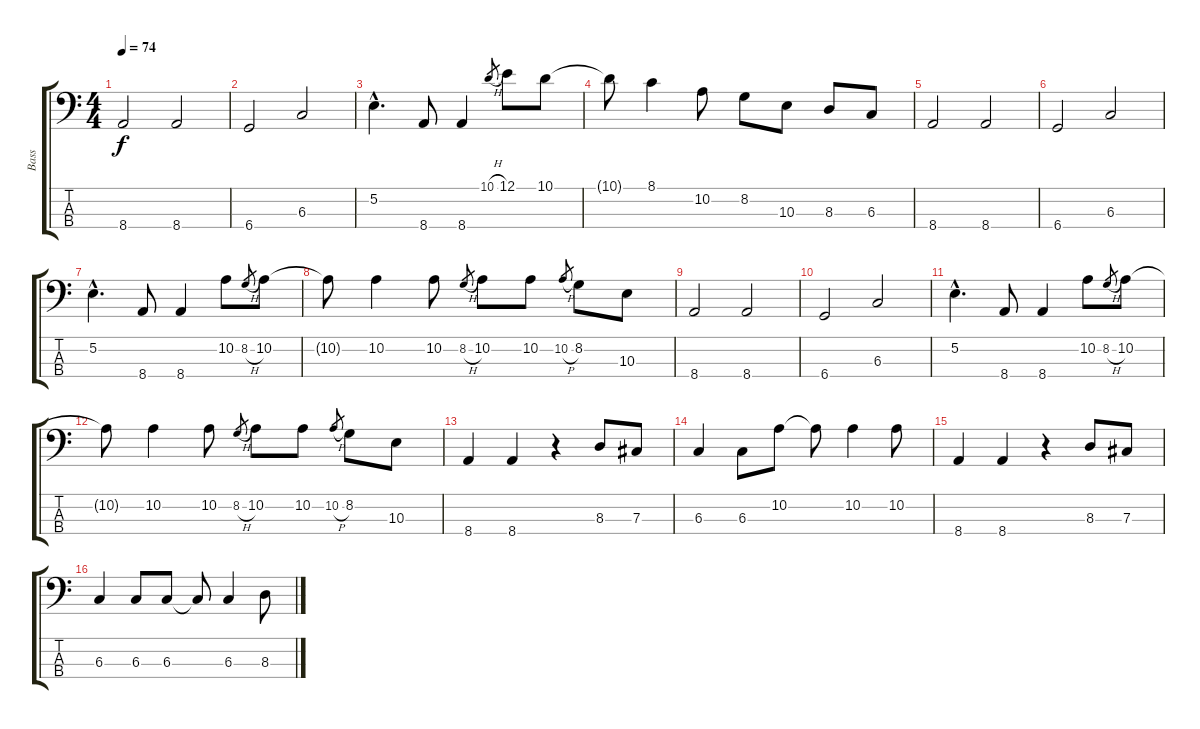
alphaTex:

\track ("Bass" "Bass") {instrument electricbassfinger}
\staff {score tabs}
\tuning (E2 B1 Gb1 Db1) {hide}
\ts (4 4)
\tempo 74
\clef f4
\ks c
8.4.2{dy f} 8.4.2 |
6.4.2 6.3.2 |
5.2{hac}.4{d} 8.4.8 8.4.4 10.1{h}.8{gr} 12.1.8 10.1.8 |
10.1{t}.8 8.1.4 10.2.8 8.2.8 10.3.8 8.3.8 6.3.8 |
8.4.2 8.4.2 |
6.4.2 6.3.2 |
5.2{hac}.4{d} 8.4.8 8.4.4 10.2.8 8.2{h}.8{gr} 10.2.8 |
10.2{t}.8 10.2.4 10.2.8 8.2{h}.8{gr} 10.2.8 10.2.8 10.2{h}.8{gr} 8.2.8 10.3.8 |
8.4.2 8.4.2 |
6.4.2 6.3.2 |
5.2{hac}.4{d} 8.4.8 8.4.4 10.2.8 8.2{h}.8{gr} 10.2.8 |
10.2{t}.8 10.2.4 10.2.8 8.2{h}.8{gr} 10.2.8 10.2.8 10.2{h}.8{gr} 8.2.8 10.3.8 |
8.4.4 8.4.4 r.4 8.3.8 7.3.8 |
6.3.4 6.3.8 10.2.8 10.2{t}.8 10.2.4 10.2.8 |
8.4.4 8.4.4 r.4 8.3.8 7.3.8 |
6.3.4 6.3.8 6.3.8 6.3{t}.8 6.3.4 8.3.8
